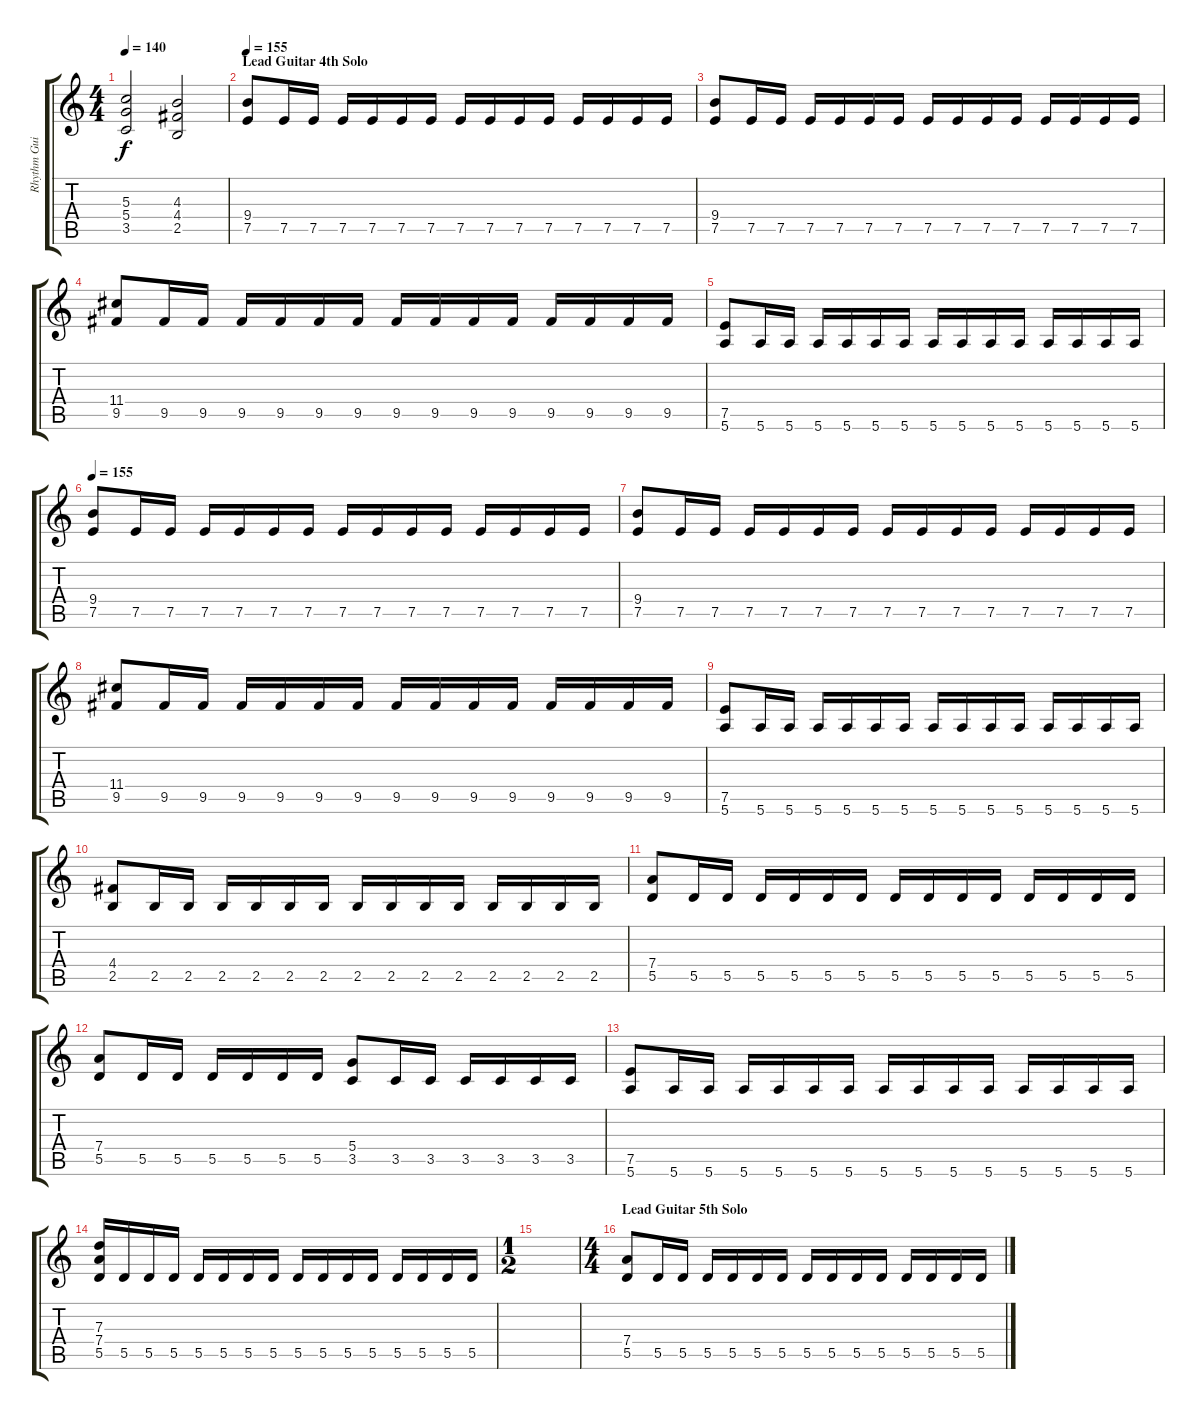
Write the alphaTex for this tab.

\track ("Rhythm Guitar" "Rhythm Gui") {instrument distortionguitar}
\staff {score tabs}
\tuning (E4 B3 G3 D3 A2 E2) {hide}
\ts (4 4)
\tempo 140
\clef g2
\ks c
(5.3 5.4 3.5).2{dy f} (4.3 4.4 2.5).2 |
\section ("" "Lead Guitar 4th Solo")
\tempo 155
(9.4 7.5).8 7.5.16 7.5.16 7.5.16 7.5.16 7.5.16 7.5.16 7.5.16 7.5.16 7.5.16 7.5.16 7.5.16 7.5.16 7.5.16 7.5.16 |
(9.4 7.5).8 7.5.16 7.5.16 7.5.16 7.5.16 7.5.16 7.5.16 7.5.16 7.5.16 7.5.16 7.5.16 7.5.16 7.5.16 7.5.16 7.5.16 |
(11.4 9.5).8 9.5.16 9.5.16 9.5.16 9.5.16 9.5.16 9.5.16 9.5.16 9.5.16 9.5.16 9.5.16 9.5.16 9.5.16 9.5.16 9.5.16 |
(7.5 5.6).8 5.6.16 5.6.16 5.6.16 5.6.16 5.6.16 5.6.16 5.6.16 5.6.16 5.6.16 5.6.16 5.6.16 5.6.16 5.6.16 5.6.16 |
\tempo 155
(9.4 7.5).8 7.5.16 7.5.16 7.5.16 7.5.16 7.5.16 7.5.16 7.5.16 7.5.16 7.5.16 7.5.16 7.5.16 7.5.16 7.5.16 7.5.16 |
(9.4 7.5).8 7.5.16 7.5.16 7.5.16 7.5.16 7.5.16 7.5.16 7.5.16 7.5.16 7.5.16 7.5.16 7.5.16 7.5.16 7.5.16 7.5.16 |
(11.4 9.5).8 9.5.16 9.5.16 9.5.16 9.5.16 9.5.16 9.5.16 9.5.16 9.5.16 9.5.16 9.5.16 9.5.16 9.5.16 9.5.16 9.5.16 |
(7.5 5.6).8 5.6.16 5.6.16 5.6.16 5.6.16 5.6.16 5.6.16 5.6.16 5.6.16 5.6.16 5.6.16 5.6.16 5.6.16 5.6.16 5.6.16 |
(4.4 2.5).8 2.5.16 2.5.16 2.5.16 2.5.16 2.5.16 2.5.16 2.5.16 2.5.16 2.5.16 2.5.16 2.5.16 2.5.16 2.5.16 2.5.16 |
(7.4 5.5).8 5.5.16 5.5.16 5.5.16 5.5.16 5.5.16 5.5.16 5.5.16 5.5.16 5.5.16 5.5.16 5.5.16 5.5.16 5.5.16 5.5.16 |
(7.4 5.5).8 5.5.16 5.5.16 5.5.16 5.5.16 5.5.16 5.5.16 (5.4 3.5).8 3.5.16 3.5.16 3.5.16 3.5.16 3.5.16 3.5.16 |
(7.5 5.6).8 5.6.16 5.6.16 5.6.16 5.6.16 5.6.16 5.6.16 5.6.16 5.6.16 5.6.16 5.6.16 5.6.16 5.6.16 5.6.16 5.6.16 |
(7.3 7.4 5.5).16 5.5.16 5.5.16 5.5.16 5.5.16 5.5.16 5.5.16 5.5.16 5.5.16 5.5.16 5.5.16 5.5.16 5.5.16 5.5.16 5.5.16 5.5.16 |
\ts (1 2)
|
\ts (4 4)
\section ("" "Lead Guitar 5th Solo")
(7.4 5.5).8{volume 13} 5.5.16 5.5.16 5.5.16 5.5.16 5.5.16 5.5.16 5.5.16 5.5.16 5.5.16 5.5.16 5.5.16 5.5.16 5.5.16 5.5.16
